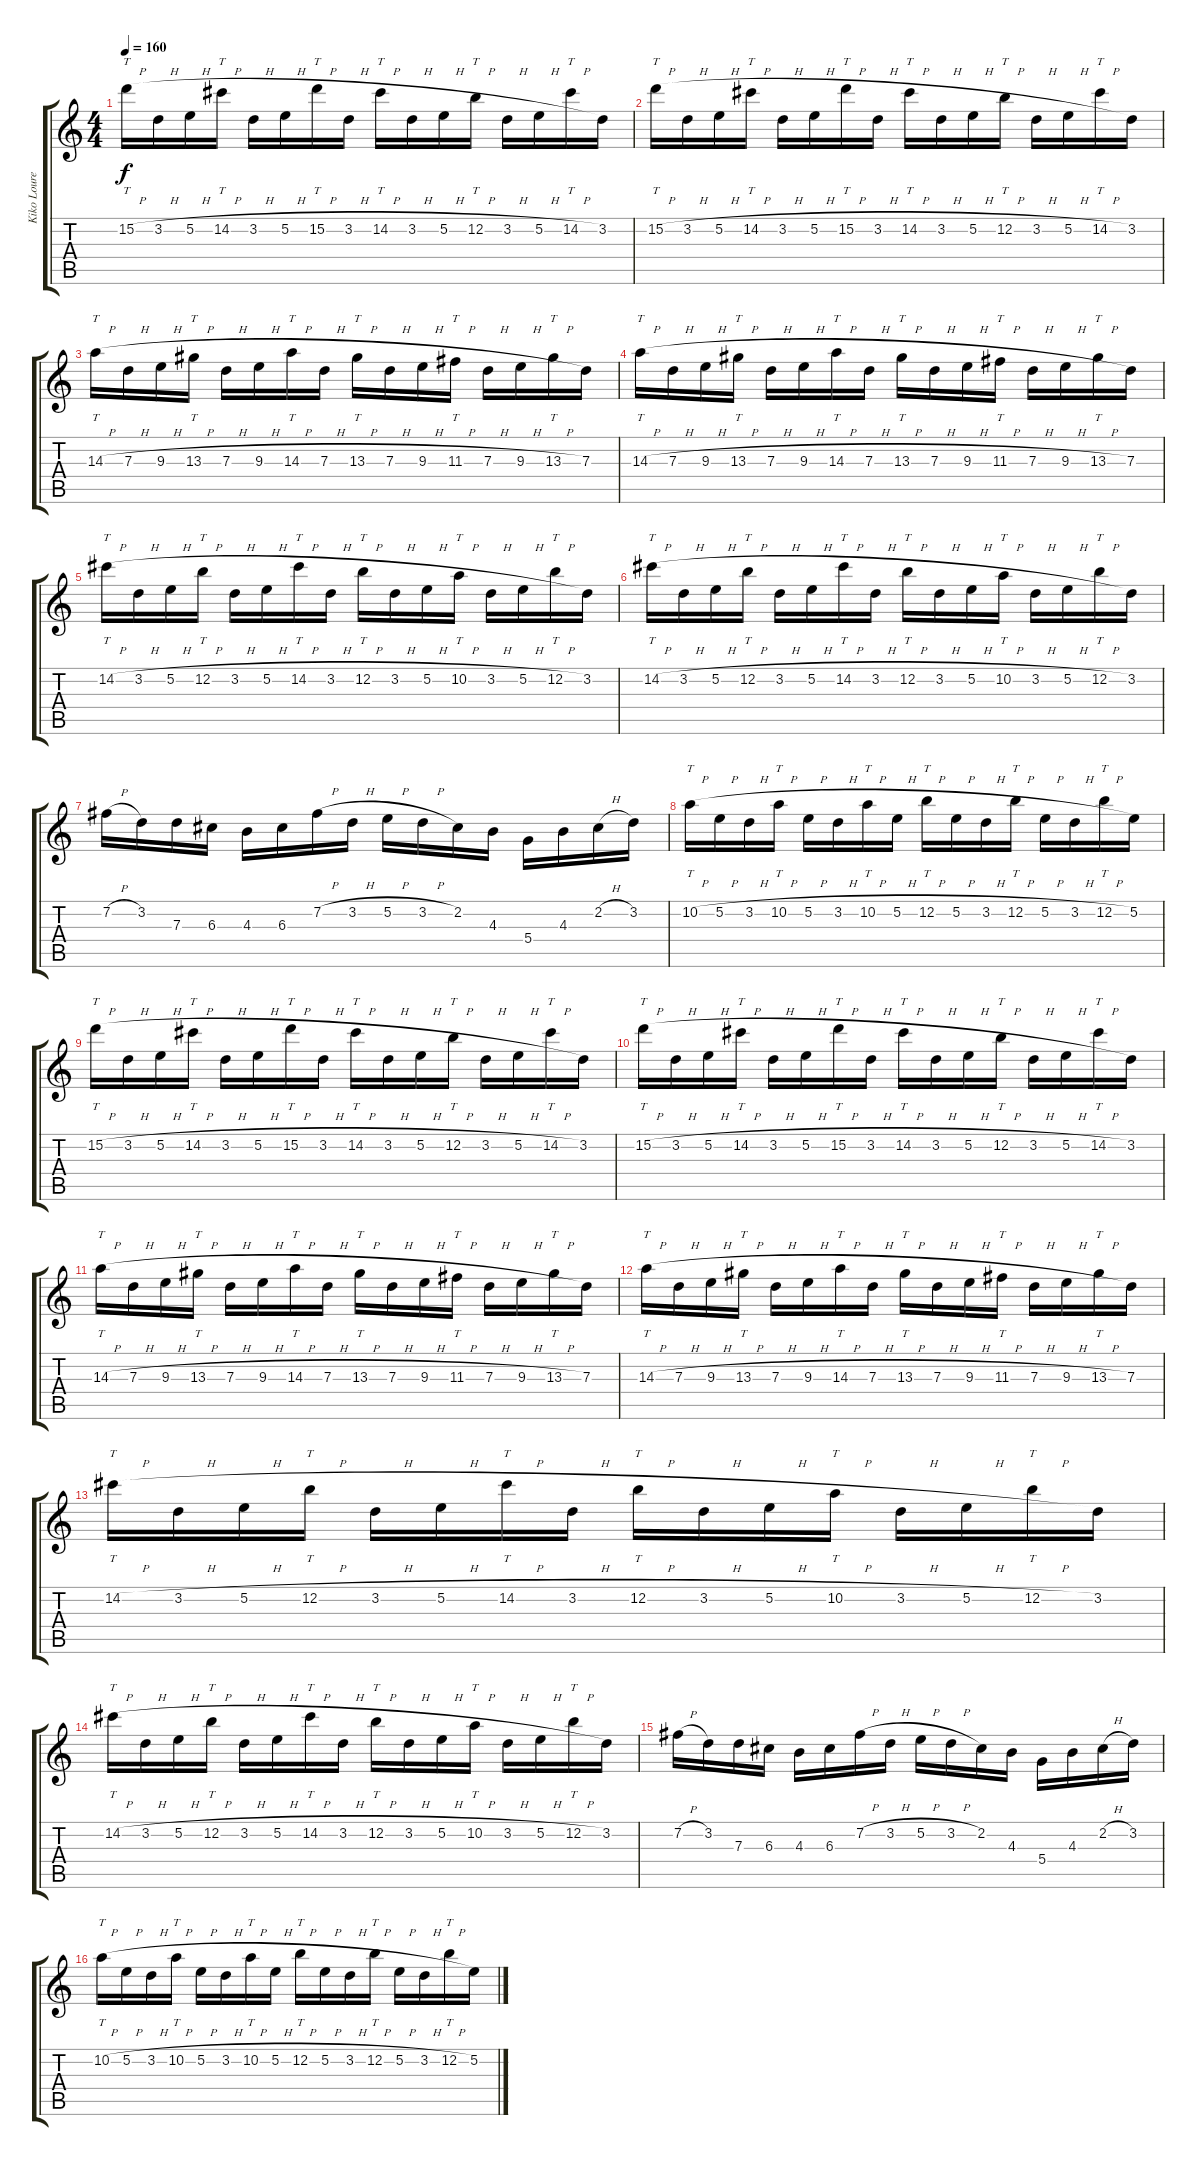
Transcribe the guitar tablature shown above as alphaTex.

\track ("Kiko Loureiro" "Kiko Loure") {instrument distortionguitar}
\staff {score tabs}
\tuning (E4 B3 G3 D3 A2 E2) {hide}
\ts (4 4)
\tempo 160
\clef g2
\ks c
15.2{h}.16{tt dy f instrument distortionguitar} 3.2{h}.16 5.2{h}.16 14.2{h}.16{tt} 3.2{h}.16 5.2{h}.16 15.2{h}.16{tt} 3.2{h}.16 14.2{h}.16{tt} 3.2{h}.16 5.2{h}.16 12.2{h}.16{tt} 3.2{h}.16 5.2{h}.16 14.2{h}.16{tt} 3.2.16 |
15.2{h}.16{tt} 3.2{h}.16 5.2{h}.16 14.2{h}.16{tt} 3.2{h}.16 5.2{h}.16 15.2{h}.16{tt} 3.2{h}.16 14.2{h}.16{tt} 3.2{h}.16 5.2{h}.16 12.2{h}.16{tt} 3.2{h}.16 5.2{h}.16 14.2{h}.16{tt} 3.2.16 |
14.3{h}.16{tt} 7.3{h}.16 9.3{h}.16 13.3{h}.16{tt} 7.3{h}.16 9.3{h}.16 14.3{h}.16{tt} 7.3{h}.16 13.3{h}.16{tt} 7.3{h}.16 9.3{h}.16 11.3{h}.16{tt} 7.3{h}.16 9.3{h}.16 13.3{h}.16{tt} 7.3.16 |
14.3{h}.16{tt} 7.3{h}.16 9.3{h}.16 13.3{h}.16{tt} 7.3{h}.16 9.3{h}.16 14.3{h}.16{tt} 7.3{h}.16 13.3{h}.16{tt} 7.3{h}.16 9.3{h}.16 11.3{h}.16{tt} 7.3{h}.16 9.3{h}.16 13.3{h}.16{tt} 7.3.16 |
14.2{h}.16{tt} 3.2{h}.16 5.2{h}.16 12.2{h}.16{tt} 3.2{h}.16 5.2{h}.16 14.2{h}.16{tt} 3.2{h}.16 12.2{h}.16{tt} 3.2{h}.16 5.2{h}.16 10.2{h}.16{tt} 3.2{h}.16 5.2{h}.16 12.2{h}.16{tt} 3.2.16 |
14.2{h}.16{tt} 3.2{h}.16 5.2{h}.16 12.2{h}.16{tt} 3.2{h}.16 5.2{h}.16 14.2{h}.16{tt} 3.2{h}.16 12.2{h}.16{tt} 3.2{h}.16 5.2{h}.16 10.2{h}.16{tt} 3.2{h}.16 5.2{h}.16 12.2{h}.16{tt} 3.2.16 |
7.2{h}.16 3.2.16 7.3.16 6.3.16 4.3.16 6.3.16 7.2{h}.16 3.2{h}.16 5.2{h}.16 3.2{h}.16 2.2.16 4.3.16 5.4.16 4.3.16 2.2{h}.16 3.2.16 |
10.2{h}.16{tt} 5.2{h}.16 3.2{h}.16 10.2{h}.16{tt} 5.2{h}.16 3.2{h}.16 10.2{h}.16{tt} 5.2{h}.16 12.2{h}.16{tt} 5.2{h}.16 3.2{h}.16 12.2{h}.16{tt} 5.2{h}.16 3.2{h}.16 12.2{h}.16{tt} 5.2.16 |
15.2{h}.16{tt} 3.2{h}.16 5.2{h}.16 14.2{h}.16{tt} 3.2{h}.16 5.2{h}.16 15.2{h}.16{tt} 3.2{h}.16 14.2{h}.16{tt} 3.2{h}.16 5.2{h}.16 12.2{h}.16{tt} 3.2{h}.16 5.2{h}.16 14.2{h}.16{tt} 3.2.16 |
15.2{h}.16{tt} 3.2{h}.16 5.2{h}.16 14.2{h}.16{tt} 3.2{h}.16 5.2{h}.16 15.2{h}.16{tt} 3.2{h}.16 14.2{h}.16{tt} 3.2{h}.16 5.2{h}.16 12.2{h}.16{tt} 3.2{h}.16 5.2{h}.16 14.2{h}.16{tt} 3.2.16 |
14.3{h}.16{tt} 7.3{h}.16 9.3{h}.16 13.3{h}.16{tt} 7.3{h}.16 9.3{h}.16 14.3{h}.16{tt} 7.3{h}.16 13.3{h}.16{tt} 7.3{h}.16 9.3{h}.16 11.3{h}.16{tt} 7.3{h}.16 9.3{h}.16 13.3{h}.16{tt} 7.3.16 |
14.3{h}.16{tt} 7.3{h}.16 9.3{h}.16 13.3{h}.16{tt} 7.3{h}.16 9.3{h}.16 14.3{h}.16{tt} 7.3{h}.16 13.3{h}.16{tt} 7.3{h}.16 9.3{h}.16 11.3{h}.16{tt} 7.3{h}.16 9.3{h}.16 13.3{h}.16{tt} 7.3.16 |
14.2{h}.16{tt} 3.2{h}.16 5.2{h}.16 12.2{h}.16{tt} 3.2{h}.16 5.2{h}.16 14.2{h}.16{tt} 3.2{h}.16 12.2{h}.16{tt} 3.2{h}.16 5.2{h}.16 10.2{h}.16{tt} 3.2{h}.16 5.2{h}.16 12.2{h}.16{tt} 3.2.16 |
14.2{h}.16{tt} 3.2{h}.16 5.2{h}.16 12.2{h}.16{tt} 3.2{h}.16 5.2{h}.16 14.2{h}.16{tt} 3.2{h}.16 12.2{h}.16{tt} 3.2{h}.16 5.2{h}.16 10.2{h}.16{tt} 3.2{h}.16 5.2{h}.16 12.2{h}.16{tt} 3.2.16 |
7.2{h}.16 3.2.16 7.3.16 6.3.16 4.3.16 6.3.16 7.2{h}.16 3.2{h}.16 5.2{h}.16 3.2{h}.16 2.2.16 4.3.16 5.4.16 4.3.16 2.2{h}.16 3.2.16 |
10.2{h}.16{tt} 5.2{h}.16 3.2{h}.16 10.2{h}.16{tt} 5.2{h}.16 3.2{h}.16 10.2{h}.16{tt} 5.2{h}.16 12.2{h}.16{tt} 5.2{h}.16 3.2{h}.16 12.2{h}.16{tt} 5.2{h}.16 3.2{h}.16 12.2{h}.16{tt} 5.2.16
